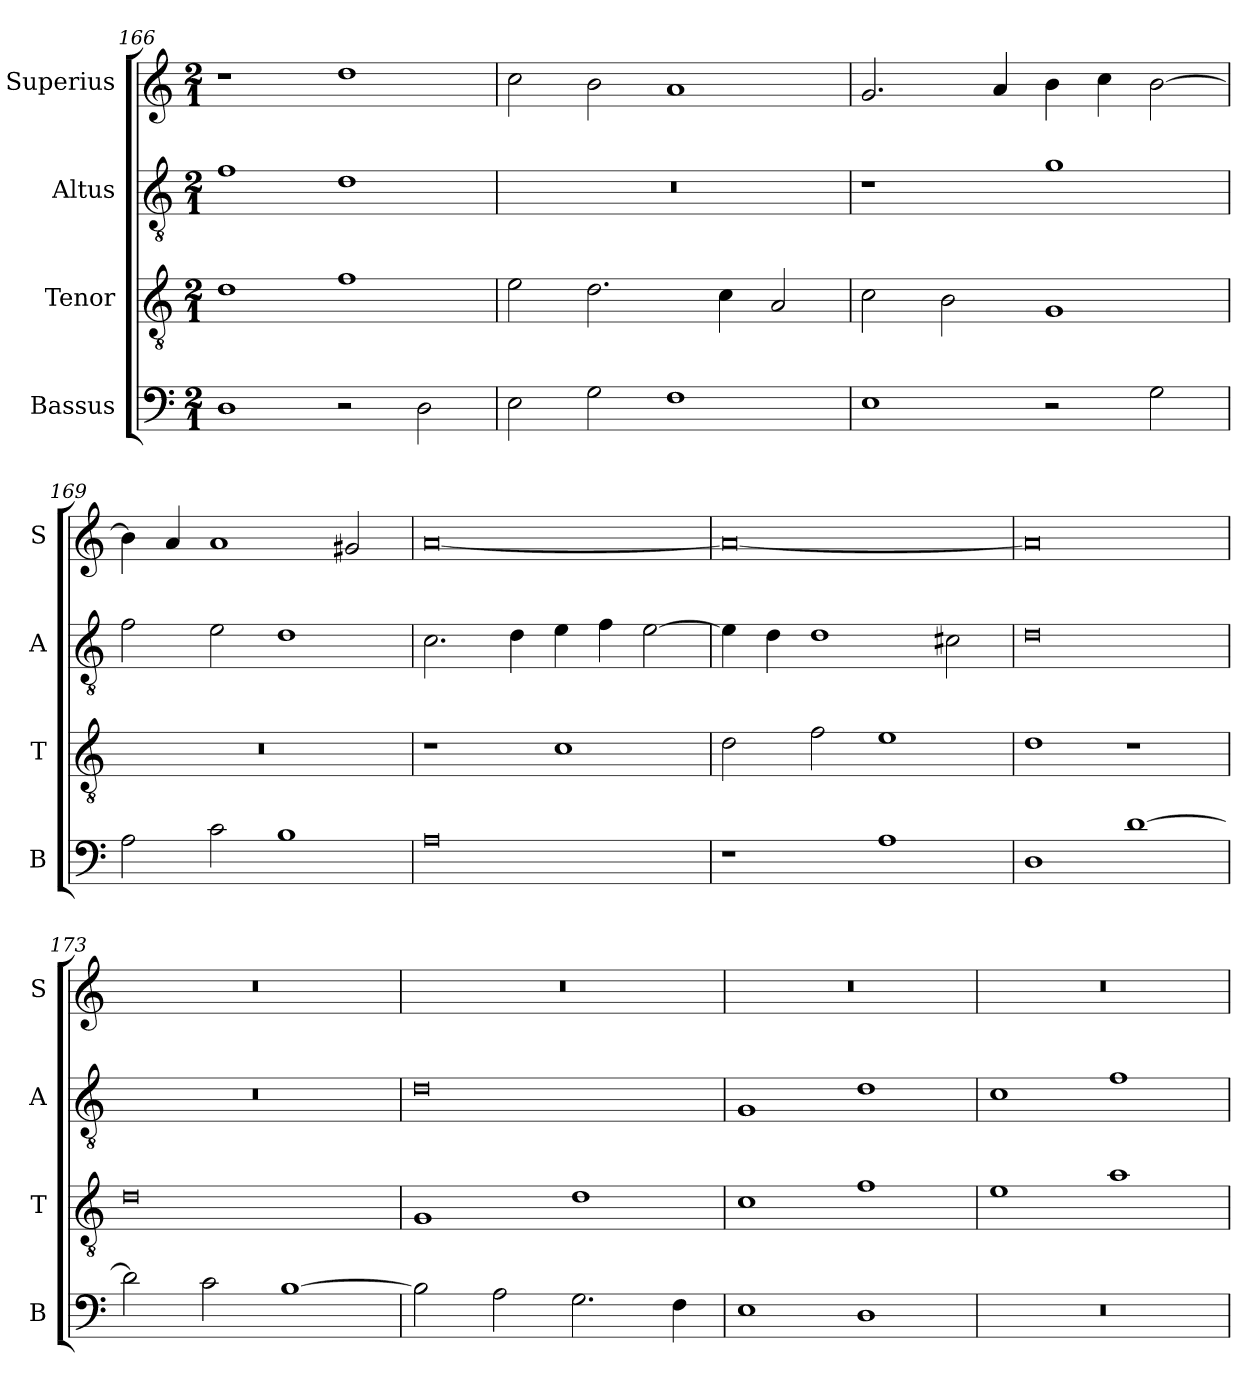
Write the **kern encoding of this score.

**kern	**kern	**kern	**kern
*part4	*part3	*part2	*part1
*staff4	*staff3	*staff2	*staff1
*I"Bassus	*I"Tenor	*I"Altus	*I"Superius
*I'B	*I'T	*I'A	*I'S
*clefF4	*clefGv2	*clefGv2	*clefG2
*k[]	*k[]	*k[]	*k[]
*M2/1	*M2/1	*M2/1	*M2/1
=166	=166	=166	=166
1D	1d	1f	1r
2r	1f	1d	1dd
2D\	.	.	.
=167	=167	=167	=167
2E\	2e\	0r	2cc\
2G\	2.d\	.	2b\
1F	.	.	1a
.	4c\	.	.
.	2A/	.	.
=168	=168	=168	=168
1E	2c\	1r	2.g/
.	2B\	.	.
.	.	.	4a/
2r	1G	1g	4b\
.	.	.	4cc\
2G\	.	.	[2b\
=169	=169	=169	=169
2A\	0r	2f\	4b\]
.	.	.	4a/
2c\	.	2e\	1a
1B	.	1d	.
.	.	.	2g#X/
=170	=170	=170	=170
0A	1r	2.c\	[0a
.	.	4d\	.
.	1c	4e\	.
.	.	4f\	.
.	.	[2e\	.
=171	=171	=171	=171
1r	2d\	4e\]	0a_
.	.	4d\	.
.	2f\	1d	.
1A	1e	.	.
.	.	2c#X\	.
=172	=172	=172	=172
1D	1d	0d	0a]
[1d	1r	.	.
=173	=173	=173	=173
2d\]	0d	0r	0r
2c\	.	.	.
[1B	.	.	.
=174	=174	=174	=174
2B\]	1G	0d	0r
2A\	.	.	.
2.G\	1d	.	.
4F\	.	.	.
=175	=175	=175	=175
1E	1c	1G	0r
1D	1f	1d	.
=176	=176	=176	=176
0r	1e	1c	0r
.	1a	1f	.
=	=	=	=
*-	*-	*-	*-
